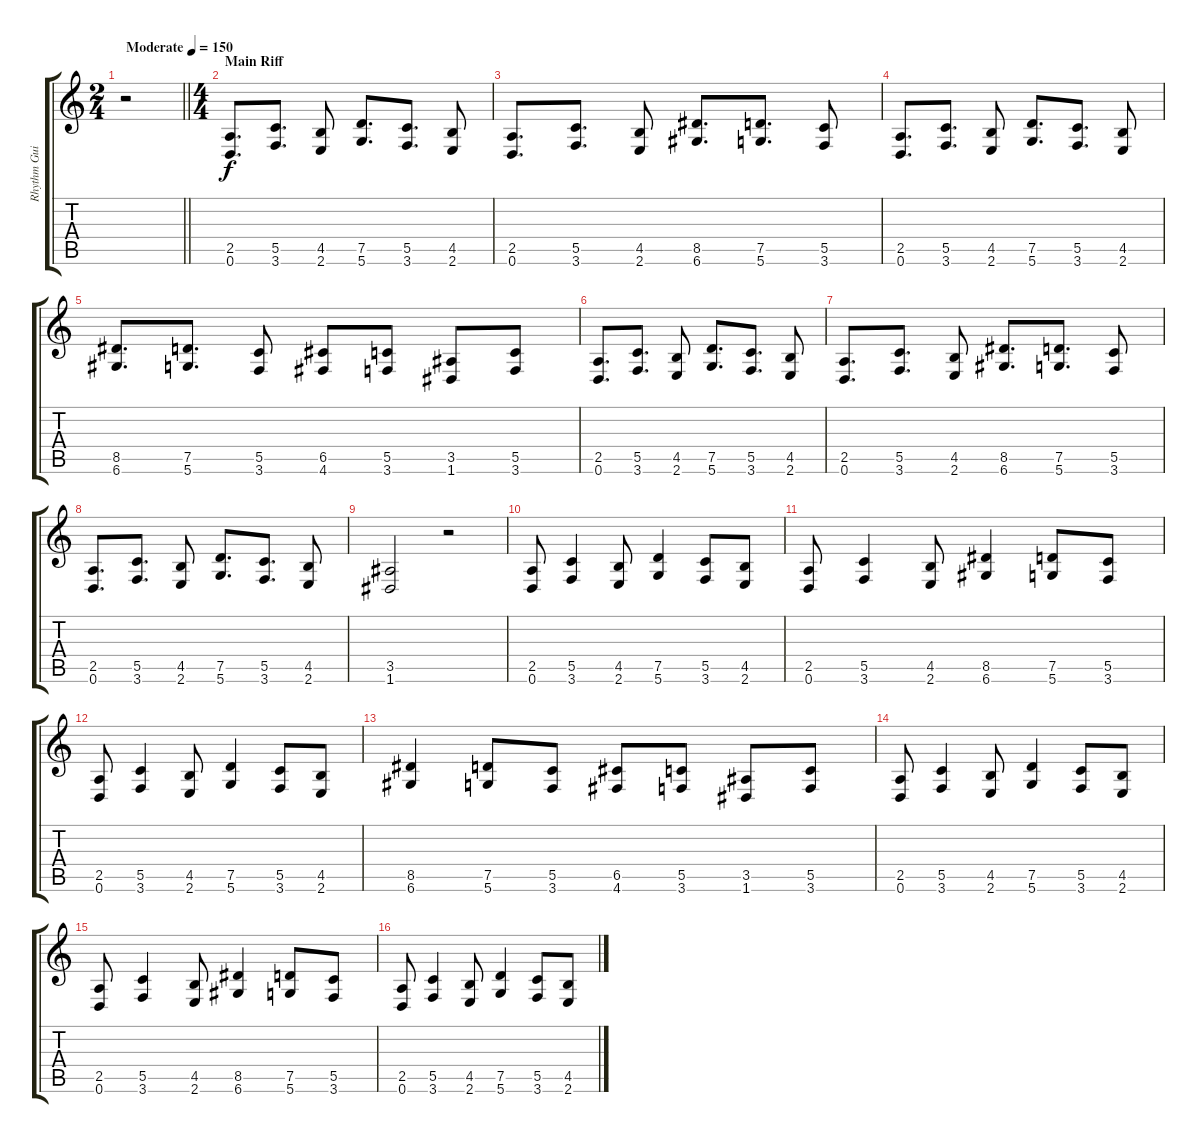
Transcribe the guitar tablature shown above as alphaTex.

\track ("Rhythm Guitar 2" "Rhythm Gui") {instrument distortionguitar}
\staff {score tabs}
\tuning (D4 A3 F3 C3 G2 D2) {hide}
\ts (2 4)
\tempo (150 "Moderate")
\clef g2
\barLineRight lightlight
\ks c
r.2{dy f instrument distortionguitar} |
\ts (4 4)
\section ("" "Main Riff")
(2.5 0.6).8{d} (5.5 3.6).8{d} (4.5 2.6).8 (7.5 5.6).8{d} (5.5 3.6).8{d} (4.5 2.6).8 |
(2.5 0.6).8{d} (5.5 3.6).8{d} (4.5 2.6).8 (8.5 6.6).8{d} (7.5 5.6).8{d} (5.5 3.6).8 |
(2.5 0.6).8{d} (5.5 3.6).8{d} (4.5 2.6).8 (7.5 5.6).8{d} (5.5 3.6).8{d} (4.5 2.6).8 |
(8.5 6.6).8{d} (7.5 5.6).8{d} (5.5 3.6).8 (6.5 4.6).8 (5.5 3.6).8 (3.5 1.6).8 (5.5 3.6).8 |
(2.5 0.6).8{d} (5.5 3.6).8{d} (4.5 2.6).8 (7.5 5.6).8{d} (5.5 3.6).8{d} (4.5 2.6).8 |
(2.5 0.6).8{d} (5.5 3.6).8{d} (4.5 2.6).8 (8.5 6.6).8{d} (7.5 5.6).8{d} (5.5 3.6).8 |
(2.5 0.6).8{d} (5.5 3.6).8{d} (4.5 2.6).8 (7.5 5.6).8{d} (5.5 3.6).8{d} (4.5 2.6).8 |
(3.5 1.6).2 r.2 |
(2.5 0.6).8 (5.5 3.6).4 (4.5 2.6).8 (7.5 5.6).4 (5.5 3.6).8 (4.5 2.6).8 |
(2.5 0.6).8 (5.5 3.6).4 (4.5 2.6).8 (8.5 6.6).4 (7.5 5.6).8 (5.5 3.6).8 |
(2.5 0.6).8 (5.5 3.6).4 (4.5 2.6).8 (7.5 5.6).4 (5.5 3.6).8 (4.5 2.6).8 |
(8.5 6.6).4 (7.5 5.6).8 (5.5 3.6).8 (6.5 4.6).8 (5.5 3.6).8 (3.5 1.6).8 (5.5 3.6).8 |
(2.5 0.6).8 (5.5 3.6).4 (4.5 2.6).8 (7.5 5.6).4 (5.5 3.6).8 (4.5 2.6).8 |
(2.5 0.6).8 (5.5 3.6).4 (4.5 2.6).8 (8.5 6.6).4 (7.5 5.6).8 (5.5 3.6).8 |
(2.5 0.6).8 (5.5 3.6).4 (4.5 2.6).8 (7.5 5.6).4 (5.5 3.6).8 (4.5 2.6).8
